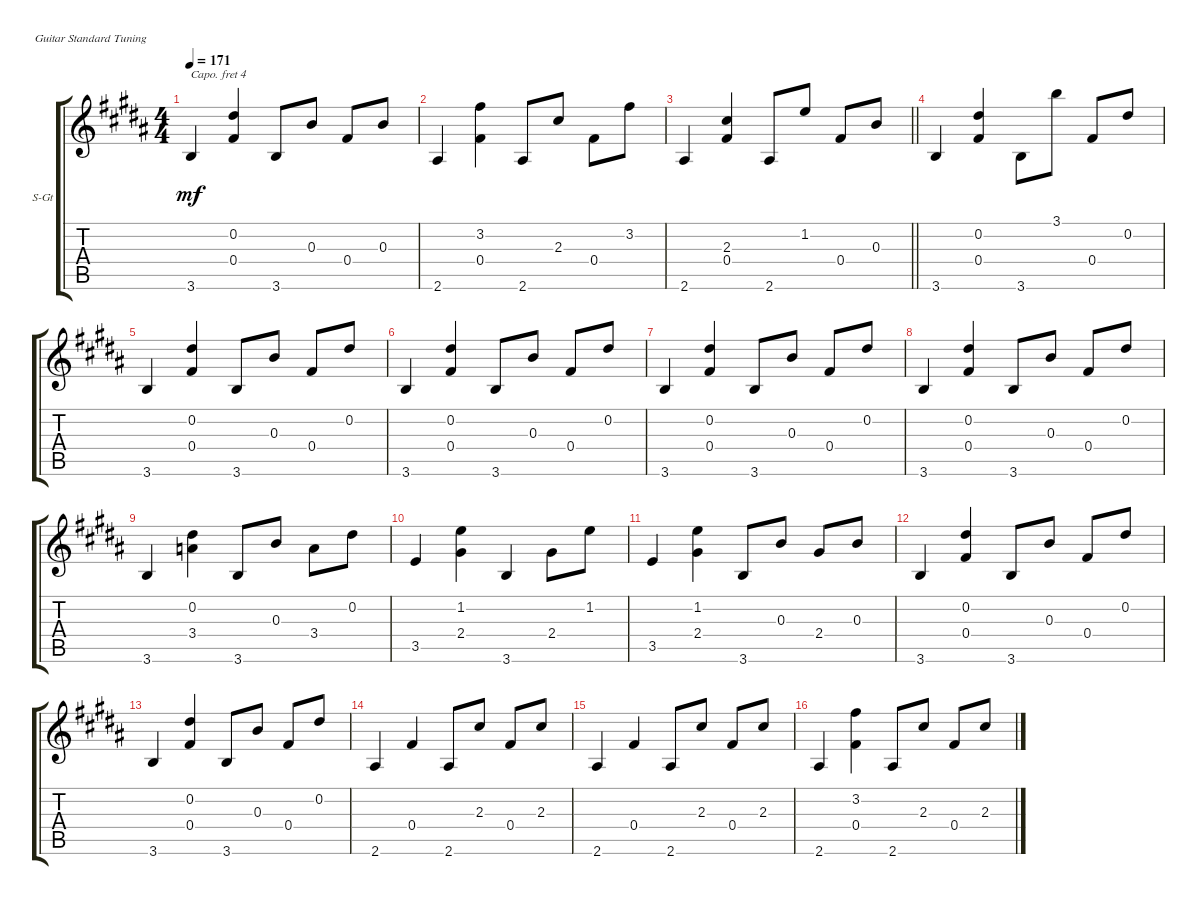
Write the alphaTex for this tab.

\bracketExtendMode groupsimilarinstruments
\firstSystemTrackNameOrientation horizontal
\otherSystemsTrackNameOrientation horizontal
\track ("Piste 1" "S-Gt") {instrument acousticguitarsteel}
\staff {score tabs}
\capo 4
\tuning (E4 B3 G3 D3 A2 E2)
\ts (4 4)
\tempo 171
\clef g2
\ks b
3.6.4{dy mf} (0.2 0.4).4 3.6.8 0.3.8 0.4.8 0.3.8 |
2.6.4 (3.2 0.4).4 2.6.8 2.3.8 0.4.8 3.2.8 |
\barLineRight lightlight
2.6.4 (2.3 0.4).4 2.6.8 1.2.8 0.4.8 0.3.8 |
3.6.4 (0.2 0.4).4 3.6.8 3.1.8 0.4.8 0.2.8 |
3.6.4 (0.2 0.4).4 3.6.8 0.3.8 0.4.8 0.2.8 |
3.6.4 (0.2 0.4).4 3.6.8 0.3.8 0.4.8 0.2.8 |
3.6.4 (0.2 0.4).4 3.6.8 0.3.8 0.4.8 0.2.8 |
3.6.4 (0.2 0.4).4 3.6.8 0.3.8 0.4.8 0.2.8 |
3.6.4 (0.2 3.4).4 3.6.8 0.3.8 3.4.8 0.2.8 |
3.5.4 (1.2 2.4).4 3.6.4 2.4.8 1.2.8 |
3.5.4 (1.2 2.4).4 3.6.8 0.3.8 2.4.8 0.3.8 |
3.6.4 (0.2 0.4).4 3.6.8 0.3.8 0.4.8 0.2.8 |
3.6.4 (0.2 0.4).4 3.6.8 0.3.8 0.4.8 0.2.8 |
2.6.4 0.4.4 2.6.8 2.3.8 0.4.8 2.3.8 |
2.6.4 0.4.4 2.6.8 2.3.8 0.4.8 2.3.8 |
2.6.4 (3.2 0.4).4 2.6.8 2.3.8 0.4.8 2.3.8
